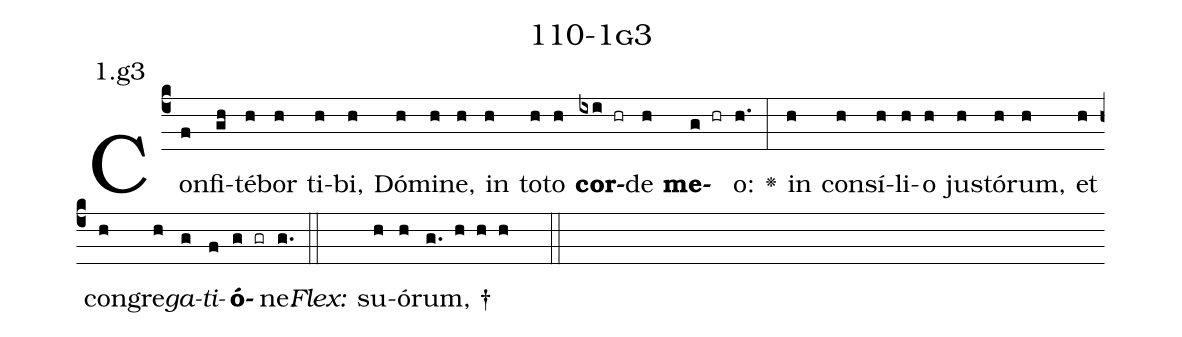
name: 110-1g3;
annotation: 1.g3;
%%
(c4)Con(f)fi(gh)té(h)bor(h) ti(h)bi,(h) Dó(h)mi(h)ne,(h) in(h) to(h)to(h) <b>cor</b>(ixi hr)de(h) <b>me</b>(g hr)o:(h.) <v>\greheightstar</v>(:) in(h) con(h)sí(h)li(h)o(h) jus(h)tó(h)rum,(h) et(h) con(h)gre(h)<i>ga</i>(g)<i>ti</i>(f)<b>ó</b>(g gr)ne.(g.) (::)
<i>Flex:</i>()  su(h)ó(h)rum, †(g. h h h  ::)

%E(h) u(h) o(g) u(f) a(g) e.(g.) (::)
